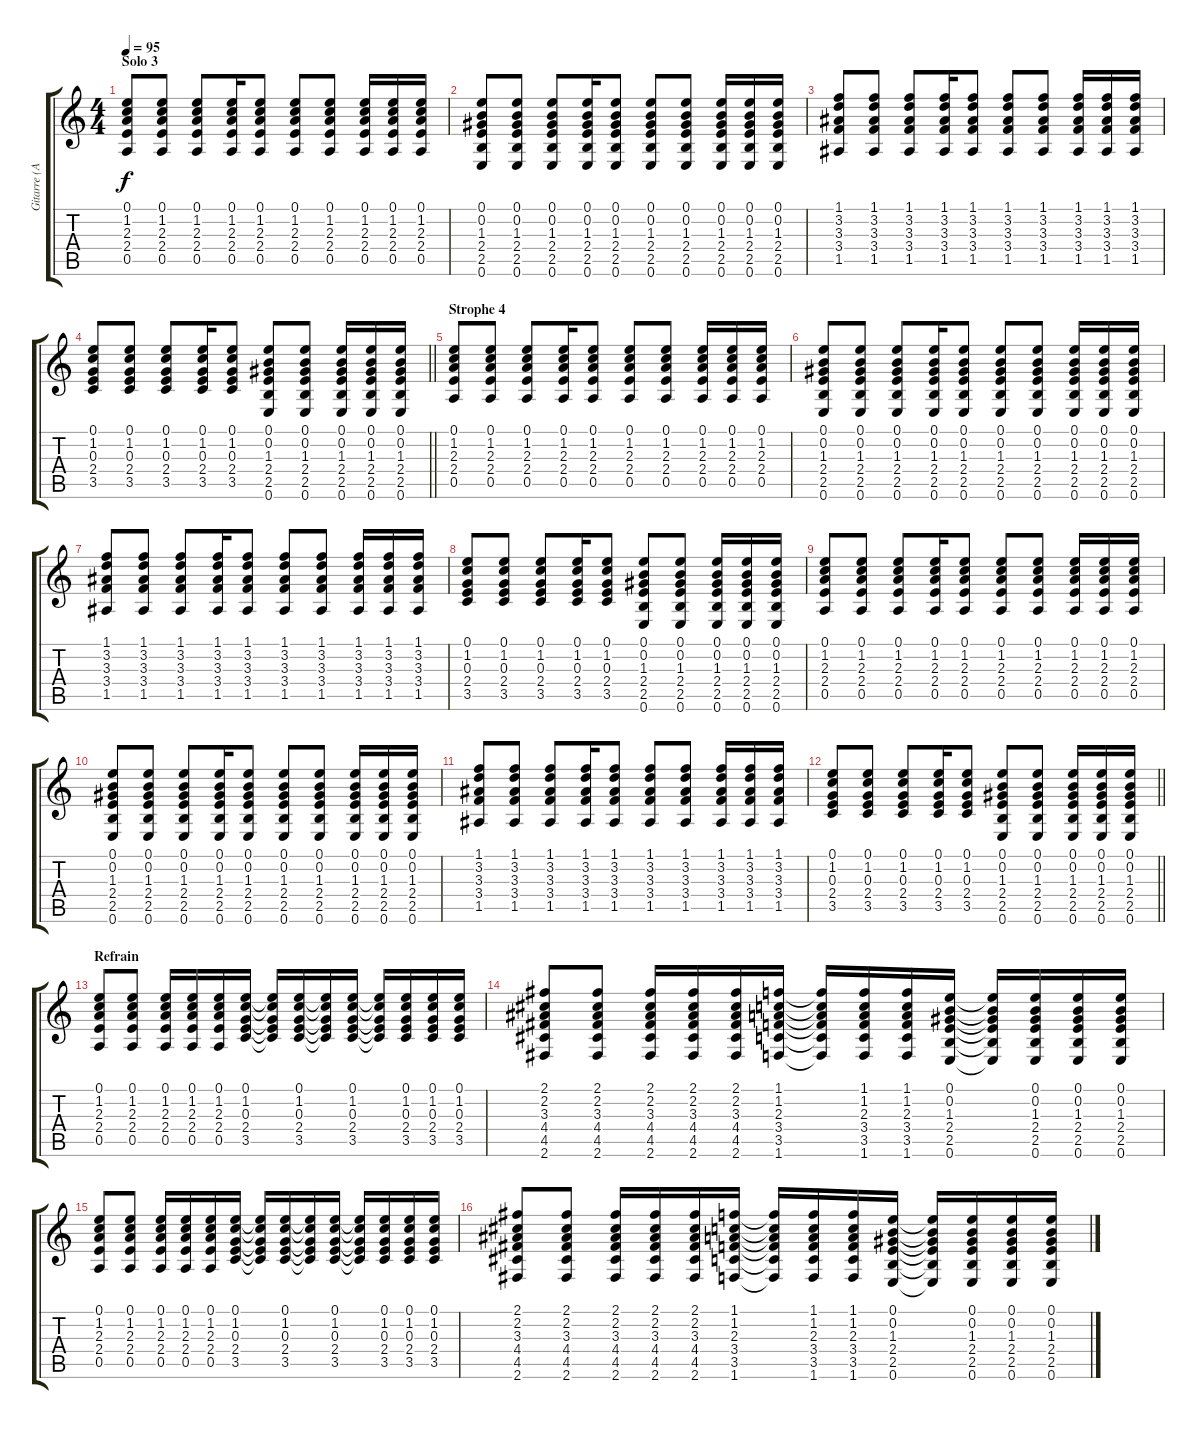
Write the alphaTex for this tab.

\track ("Gitarre (Akustik) 1" "Gitarre (A") {instrument acousticguitarsteel}
\staff {score tabs}
\tuning (E4 B3 G3 D3 A2 E2) {hide}
\ts (4 4)
\section ("" "Solo 3")
\tempo 95
\clef g2
\ks c
(0.1 1.2 2.3 2.4 0.5).8{dy f} (0.1 1.2 2.3 2.4 0.5).8 (0.1 1.2 2.3 2.4 0.5).8 (0.1 1.2 2.3 2.4 0.5).16 (0.1 1.2 2.3 2.4 0.5).8 (0.1 1.2 2.3 2.4 0.5).8 (0.1 1.2 2.3 2.4 0.5).8 (0.1 1.2 2.3 2.4 0.5).16 (0.1 1.2 2.3 2.4 0.5).16 (0.1 1.2 2.3 2.4 0.5).16 |
(0.1 0.2 1.3 2.4 2.5 0.6).8 (0.1 0.2 1.3 2.4 2.5 0.6).8 (0.1 0.2 1.3 2.4 2.5 0.6).8 (0.1 0.2 1.3 2.4 2.5 0.6).16 (0.1 0.2 1.3 2.4 2.5 0.6).8 (0.1 0.2 1.3 2.4 2.5 0.6).8 (0.1 0.2 1.3 2.4 2.5 0.6).8 (0.1 0.2 1.3 2.4 2.5 0.6).16 (0.1 0.2 1.3 2.4 2.5 0.6).16 (0.1 0.2 1.3 2.4 2.5 0.6).16 |
(1.1 3.2 3.3 3.4 1.5).8 (1.1 3.2 3.3 3.4 1.5).8 (1.1 3.2 3.3 3.4 1.5).8 (1.1 3.2 3.3 3.4 1.5).16 (1.1 3.2 3.3 3.4 1.5).8 (1.1 3.2 3.3 3.4 1.5).8 (1.1 3.2 3.3 3.4 1.5).8 (1.1 3.2 3.3 3.4 1.5).16 (1.1 3.2 3.3 3.4 1.5).16 (1.1 3.2 3.3 3.4 1.5).16 |
\barLineRight lightlight
(0.1 1.2 0.3 2.4 3.5).8 (0.1 1.2 0.3 2.4 3.5).8 (0.1 1.2 0.3 2.4 3.5).8 (0.1 1.2 0.3 2.4 3.5).16 (0.1 1.2 0.3 2.4 3.5).8 (0.1 0.2 1.3 2.4 2.5 0.6).8 (0.1 0.2 1.3 2.4 2.5 0.6).8 (0.1 0.2 1.3 2.4 2.5 0.6).16 (0.1 0.2 1.3 2.4 2.5 0.6).16 (0.1 0.2 1.3 2.4 2.5 0.6).16 |
\section ("" "Strophe 4")
(0.1 1.2 2.3 2.4 0.5).8 (0.1 1.2 2.3 2.4 0.5).8 (0.1 1.2 2.3 2.4 0.5).8 (0.1 1.2 2.3 2.4 0.5).16 (0.1 1.2 2.3 2.4 0.5).8 (0.1 1.2 2.3 2.4 0.5).8 (0.1 1.2 2.3 2.4 0.5).8 (0.1 1.2 2.3 2.4 0.5).16 (0.1 1.2 2.3 2.4 0.5).16 (0.1 1.2 2.3 2.4 0.5).16 |
(0.1 0.2 1.3 2.4 2.5 0.6).8 (0.1 0.2 1.3 2.4 2.5 0.6).8 (0.1 0.2 1.3 2.4 2.5 0.6).8 (0.1 0.2 1.3 2.4 2.5 0.6).16 (0.1 0.2 1.3 2.4 2.5 0.6).8 (0.1 0.2 1.3 2.4 2.5 0.6).8 (0.1 0.2 1.3 2.4 2.5 0.6).8 (0.1 0.2 1.3 2.4 2.5 0.6).16 (0.1 0.2 1.3 2.4 2.5 0.6).16 (0.1 0.2 1.3 2.4 2.5 0.6).16 |
(1.1 3.2 3.3 3.4 1.5).8 (1.1 3.2 3.3 3.4 1.5).8 (1.1 3.2 3.3 3.4 1.5).8 (1.1 3.2 3.3 3.4 1.5).16 (1.1 3.2 3.3 3.4 1.5).8 (1.1 3.2 3.3 3.4 1.5).8 (1.1 3.2 3.3 3.4 1.5).8 (1.1 3.2 3.3 3.4 1.5).16 (1.1 3.2 3.3 3.4 1.5).16 (1.1 3.2 3.3 3.4 1.5).16 |
(0.1 1.2 0.3 2.4 3.5).8 (0.1 1.2 0.3 2.4 3.5).8 (0.1 1.2 0.3 2.4 3.5).8 (0.1 1.2 0.3 2.4 3.5).16 (0.1 1.2 0.3 2.4 3.5).8 (0.1 0.2 1.3 2.4 2.5 0.6).8 (0.1 0.2 1.3 2.4 2.5 0.6).8 (0.1 0.2 1.3 2.4 2.5 0.6).16 (0.1 0.2 1.3 2.4 2.5 0.6).16 (0.1 0.2 1.3 2.4 2.5 0.6).16 |
(0.1 1.2 2.3 2.4 0.5).8 (0.1 1.2 2.3 2.4 0.5).8 (0.1 1.2 2.3 2.4 0.5).8 (0.1 1.2 2.3 2.4 0.5).16 (0.1 1.2 2.3 2.4 0.5).8 (0.1 1.2 2.3 2.4 0.5).8 (0.1 1.2 2.3 2.4 0.5).8 (0.1 1.2 2.3 2.4 0.5).16 (0.1 1.2 2.3 2.4 0.5).16 (0.1 1.2 2.3 2.4 0.5).16 |
(0.1 0.2 1.3 2.4 2.5 0.6).8 (0.1 0.2 1.3 2.4 2.5 0.6).8 (0.1 0.2 1.3 2.4 2.5 0.6).8 (0.1 0.2 1.3 2.4 2.5 0.6).16 (0.1 0.2 1.3 2.4 2.5 0.6).8 (0.1 0.2 1.3 2.4 2.5 0.6).8 (0.1 0.2 1.3 2.4 2.5 0.6).8 (0.1 0.2 1.3 2.4 2.5 0.6).16 (0.1 0.2 1.3 2.4 2.5 0.6).16 (0.1 0.2 1.3 2.4 2.5 0.6).16 |
(1.1 3.2 3.3 3.4 1.5).8 (1.1 3.2 3.3 3.4 1.5).8 (1.1 3.2 3.3 3.4 1.5).8 (1.1 3.2 3.3 3.4 1.5).16 (1.1 3.2 3.3 3.4 1.5).8 (1.1 3.2 3.3 3.4 1.5).8 (1.1 3.2 3.3 3.4 1.5).8 (1.1 3.2 3.3 3.4 1.5).16 (1.1 3.2 3.3 3.4 1.5).16 (1.1 3.2 3.3 3.4 1.5).16 |
\barLineRight lightlight
(0.1 1.2 0.3 2.4 3.5).8 (0.1 1.2 0.3 2.4 3.5).8 (0.1 1.2 0.3 2.4 3.5).8 (0.1 1.2 0.3 2.4 3.5).16 (0.1 1.2 0.3 2.4 3.5).8 (0.1 0.2 1.3 2.4 2.5 0.6).8 (0.1 0.2 1.3 2.4 2.5 0.6).8 (0.1 0.2 1.3 2.4 2.5 0.6).16 (0.1 0.2 1.3 2.4 2.5 0.6).16 (0.1 0.2 1.3 2.4 2.5 0.6).16 |
\section ("" "Refrain")
(0.1 1.2 2.3 2.4 0.5).8 (0.1 1.2 2.3 2.4 0.5).8 (0.1 1.2 2.3 2.4 0.5).16 (0.1 1.2 2.3 2.4 0.5).16 (0.1 1.2 2.3 2.4 0.5).16 (0.1 1.2 0.3 2.4 3.5).16 (0.1{t} 1.2{t} 0.3{t} 2.4{t} 3.5{t}).16 (0.1 1.2 0.3 2.4 3.5).16 (0.1{t} 1.2{t} 0.3{t} 2.4{t} 3.5{t}).16 (0.1 1.2 0.3 2.4 3.5).16 (0.1{t} 1.2{t} 0.3{t} 2.4{t} 3.5{t}).16 (0.1 1.2 0.3 2.4 3.5).16 (0.1 1.2 0.3 2.4 3.5).16 (0.1 1.2 0.3 2.4 3.5).16 |
(2.1 2.2 3.3 4.4 4.5 2.6).8 (2.1 2.2 3.3 4.4 4.5 2.6).8 (2.1 2.2 3.3 4.4 4.5 2.6).16 (2.1 2.2 3.3 4.4 4.5 2.6).16 (2.1 2.2 3.3 4.4 4.5 2.6).16 (1.1 1.2 2.3 3.4 3.5 1.6).16 (1.1{t} 1.2{t} 2.3{t} 3.4{t} 3.5{t} 1.6{t}).16 (1.1 1.2 2.3 3.4 3.5 1.6).16 (1.1 1.2 2.3 3.4 3.5 1.6).16 (0.1 0.2 1.3 2.4 2.5 0.6).16 (0.1{t} 0.2{t} 1.3{t} 2.4{t} 2.5{t} 0.6{t}).16 (0.1 0.2 1.3 2.4 2.5 0.6).16 (0.1 0.2 1.3 2.4 2.5 0.6).16 (0.1 0.2 1.3 2.4 2.5 0.6).16 |
(0.1 1.2 2.3 2.4 0.5).8 (0.1 1.2 2.3 2.4 0.5).8 (0.1 1.2 2.3 2.4 0.5).16 (0.1 1.2 2.3 2.4 0.5).16 (0.1 1.2 2.3 2.4 0.5).16 (0.1 1.2 0.3 2.4 3.5).16 (0.1{t} 1.2{t} 0.3{t} 2.4{t} 3.5{t}).16 (0.1 1.2 0.3 2.4 3.5).16 (0.1{t} 1.2{t} 0.3{t} 2.4{t} 3.5{t}).16 (0.1 1.2 0.3 2.4 3.5).16 (0.1{t} 1.2{t} 0.3{t} 2.4{t} 3.5{t}).16 (0.1 1.2 0.3 2.4 3.5).16 (0.1 1.2 0.3 2.4 3.5).16 (0.1 1.2 0.3 2.4 3.5).16 |
(2.1 2.2 3.3 4.4 4.5 2.6).8 (2.1 2.2 3.3 4.4 4.5 2.6).8 (2.1 2.2 3.3 4.4 4.5 2.6).16 (2.1 2.2 3.3 4.4 4.5 2.6).16 (2.1 2.2 3.3 4.4 4.5 2.6).16 (1.1 1.2 2.3 3.4 3.5 1.6).16 (1.1{t} 1.2{t} 2.3{t} 3.4{t} 3.5{t} 1.6{t}).16 (1.1 1.2 2.3 3.4 3.5 1.6).16 (1.1 1.2 2.3 3.4 3.5 1.6).16 (0.1 0.2 1.3 2.4 2.5 0.6).16 (0.1{t} 0.2{t} 1.3{t} 2.4{t} 2.5{t} 0.6{t}).16 (0.1 0.2 1.3 2.4 2.5 0.6).16 (0.1 0.2 1.3 2.4 2.5 0.6).16 (0.1 0.2 1.3 2.4 2.5 0.6).16
